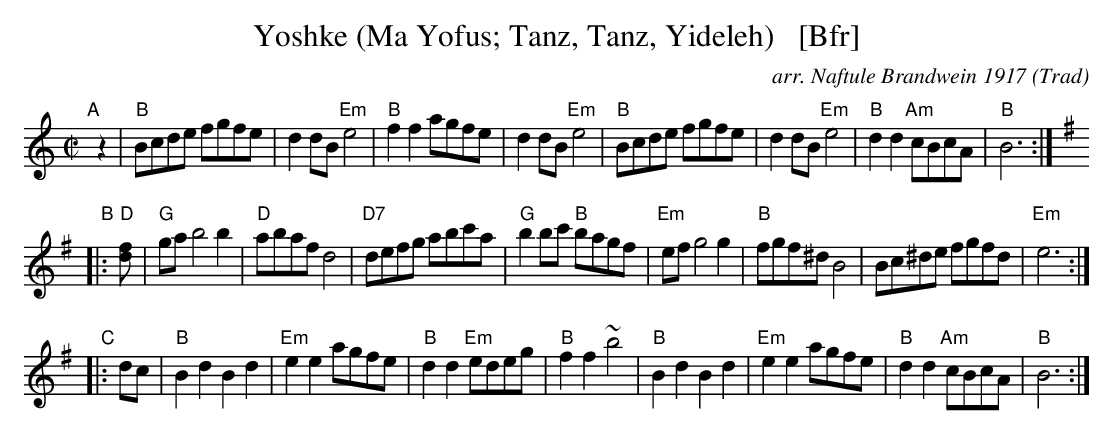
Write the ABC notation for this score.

X:1
T: Yoshke (Ma Yofus; Tanz, Tanz, Yideleh)   [Bfr]
C: arr. Naftule Brandwein 1917
O: Trad
M: C|
L: 1/8
K: =c^f^d	% B freygish
"A"[|]z2 \
|  "B"Bcde fgfe | d2dB "Em"e4 | "B"f2f2 agfe | d2dB "Em"e4 \
|  "B"Bcde fgfe | d2dB "Em"e4 | "B"d2d2 "Am"cBcA | "B"B6 :|
K: G	% G major, E minor
"B"|: "D"[d2f] \
|  "G"gab4 b2 | "D"abaf d4 | "D7"defg abc'a | "G"b2bc' "B"bagf \
|  "Em"efg4 g2 | "B"fgf^d B4 | Bc^de fgfd | "Em"e6 :|
K: =c^f^d	% B freygish
"C"|: dc \
|  "B"B2d2 B2d2 | "Em"e2e2 agfe | "B"d2d2 "Em"edeg | "B"f2f2 ~b4 \
|  "B"B2d2 B2d2 | "Em"e2e2 agfe | "B"d2d2 "Am"cBcA | "B"B6 :|
